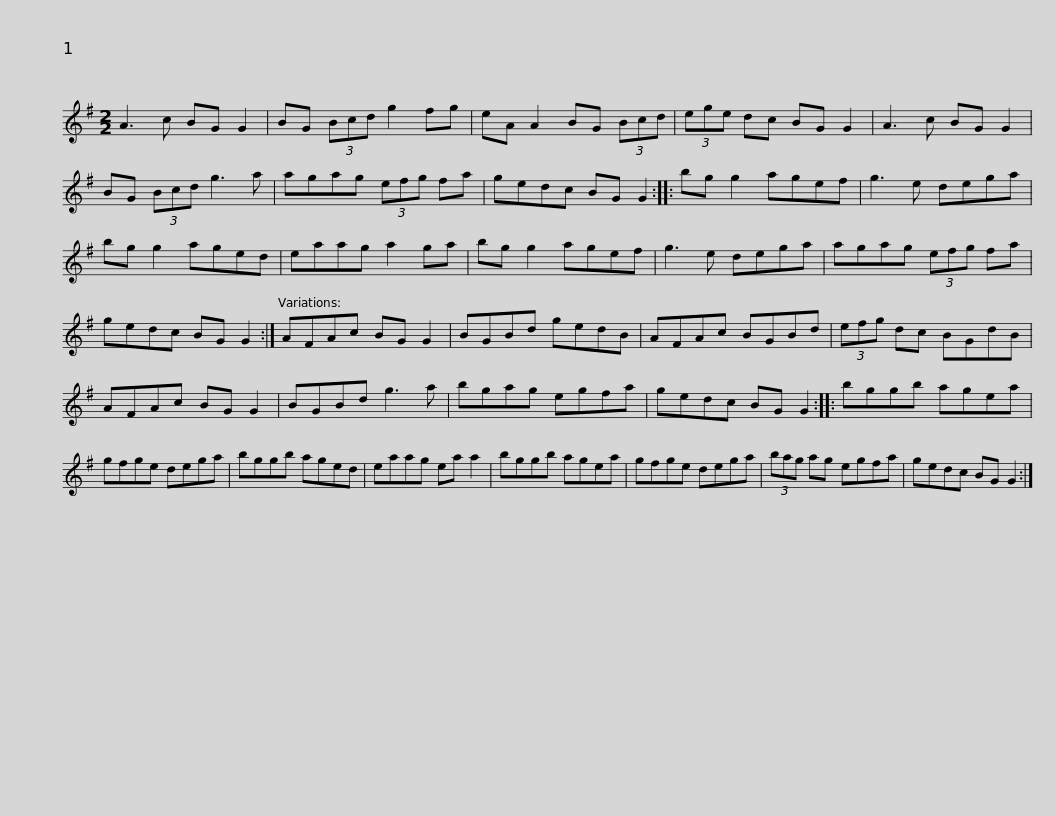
X:1
L:1/8
M:2/2
I:linebreak $
K:G
V:1 treble
V:1
 A3 c BG G2 | BG (3Bcd g2 fg | eA A2 BG (3Bcd | (3ege dc BG G2 | A3 c BG G2 | %5
 BG (3Bcd g3 a |$ agag (3efg fa | gedc BG G2 :: bg g2 agef | g3 e dega | %10
 bg g2 aged |$ eaag a2 ga | bg g2 agef | g3 e dega | agag (3efg fa | %15
 gedc BG G2 :|$ AFAc BG G2 | BGBd gedB | AFAc BGBd | (3efg dc BGdB | %20
 AFAc BG G2 | BGBd g3 a |$ bgag egfa | gedc BG G2 :: bggb agea | %25
 gfge dega | bggb aged |$ eaag ea a2 | bggb agea | gfge dega | %30
 (3bag ag egfa | gedc BG G2 :| %32
